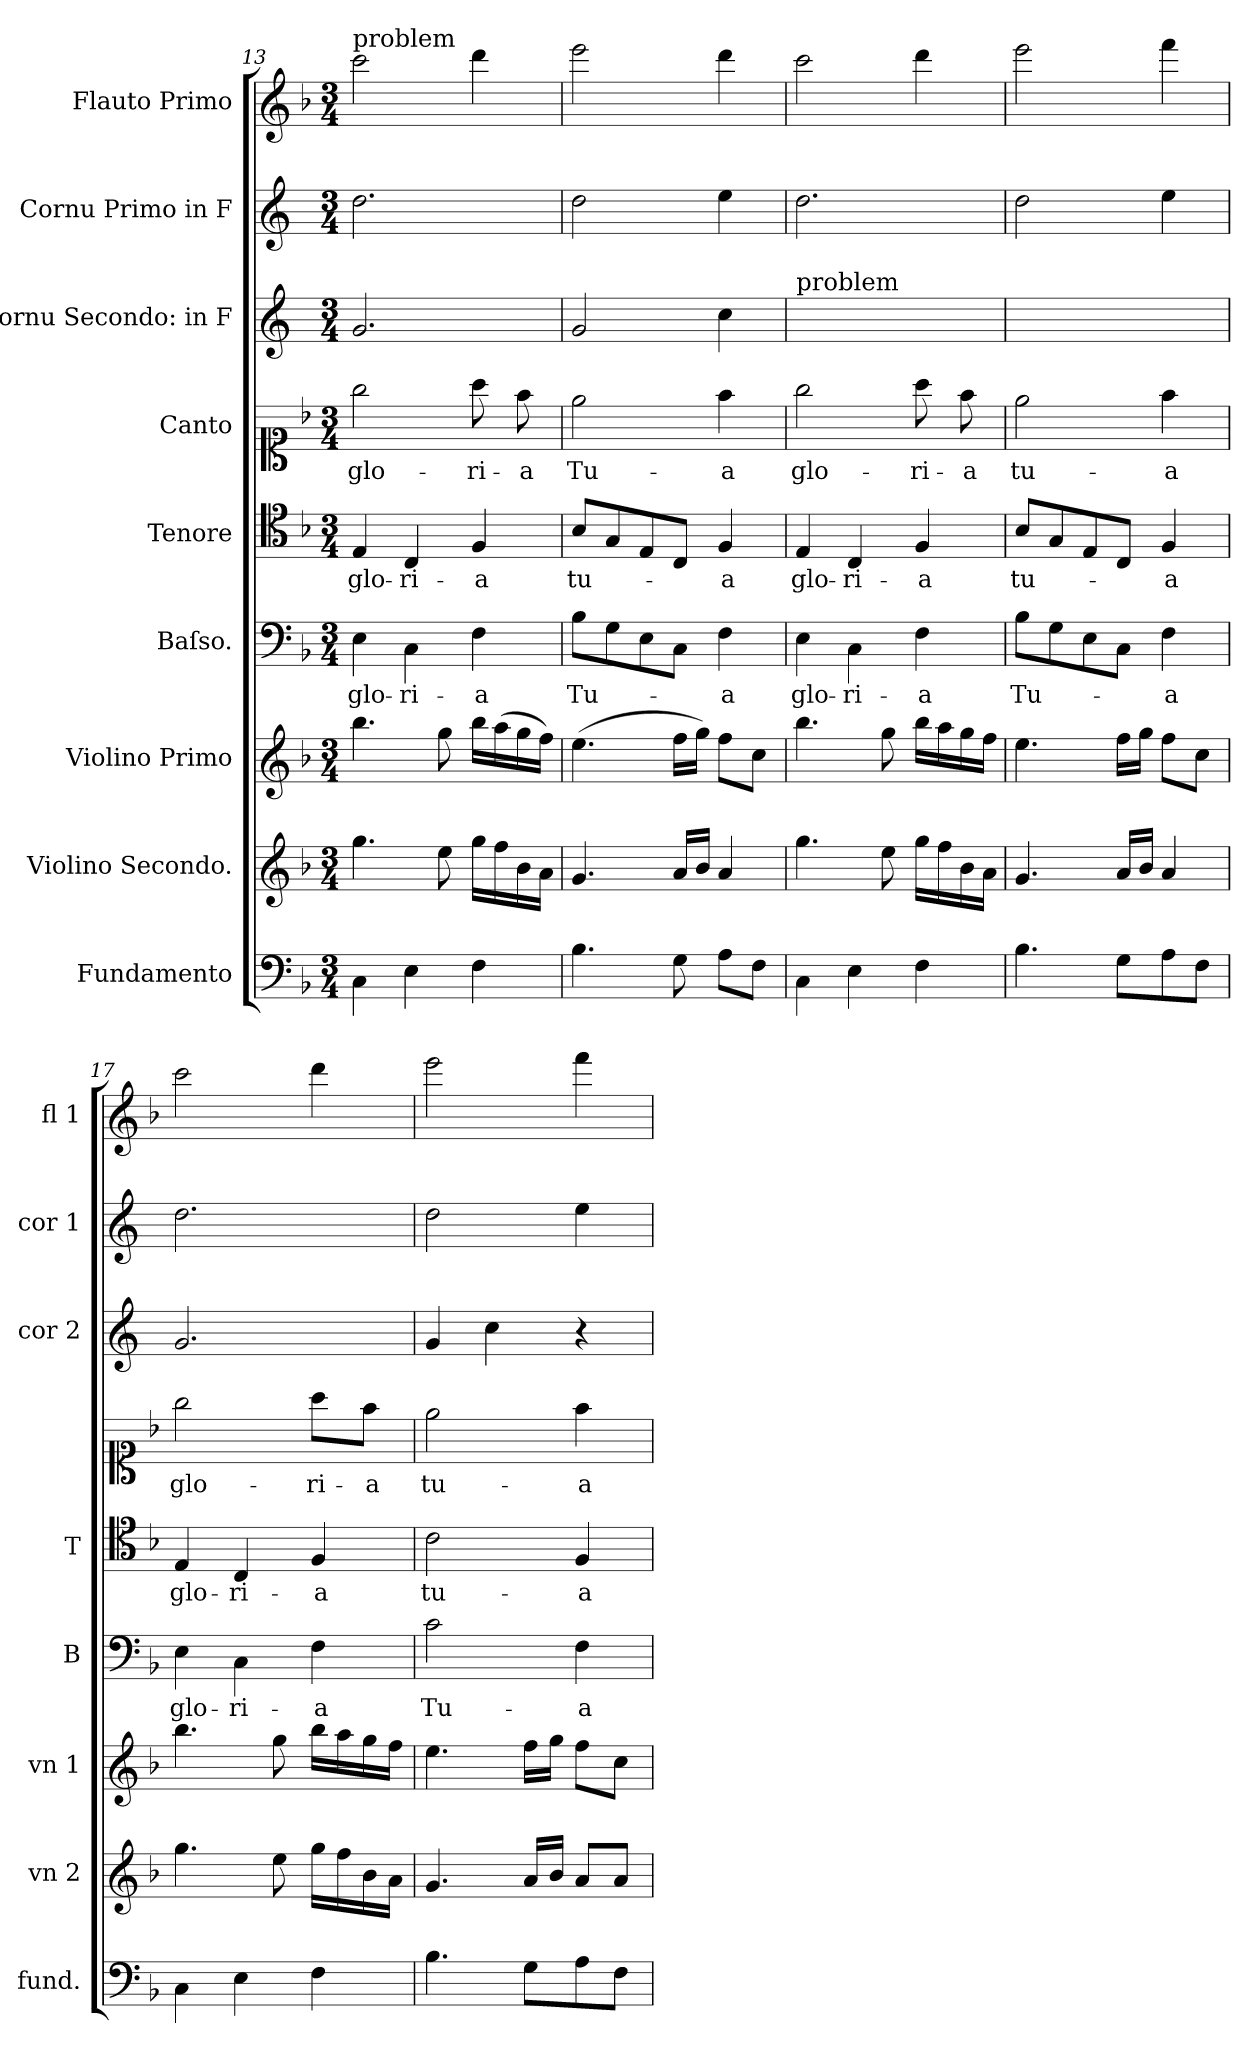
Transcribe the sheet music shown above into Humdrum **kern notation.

**kern	**kern	**kern	**kern	**text	**kern	**text	**kern	**text	**kern	**kern	**kern
*part9	*part8	*part7	*part6	*part6	*part5	*part5	*part4	*part4	*part3	*part2	*part1
*staff9	*staff8	*staff7	*staff6	*staff6	*staff5	*staff5	*staff4	*staff4	*staff3	*staff2	*staff1
*I"Fundamento	*I"Violino Secondo.	*I"Violino Primo	*I"Baſso.	*	*I"Tenore	*	*I"Canto	*	*I"Cornu Secondo: in F	*I"Cornu Primo in F	*I"Flauto Primo
*I'fund.	*I'vn 2	*I'vn 1	*I'B	*	*I'T	*	*	*	*I'cor 2	*I'cor 1	*I'fl 1
*clefF4	*clefG2	*clefG2	*clefF4	*	*clefC4	*	*clefC1	*	*clefG2	*clefG2	*clefG2
*	*	*	*	*	*	*	*	*	*ITrd4c7	*ITrd4c7	*
*k[b-]	*k[b-]	*k[b-]	*k[b-]	*	*k[b-]	*	*k[b-]	*	*k[b-]	*k[b-]	*k[b-]
*F:	*F:	*F:	*F:	*	*F:	*	*F:	*	*	*	*F:
*M3/4	*M3/4	*M3/4	*M3/4	*	*M3/4	*	*M3/4	*	*M3/4	*M3/4	*M3/4
=13	=13	=13	=13	=13	=13	=13	=13	=13	=13	=13	=13
!	!	!	!	!	!	!	!	!	!	!	!LO:TX:a:t=problem
4C\	4.gg\	4.bb-\	4E\	glo-	4E/	glo-	2gg\	glo-	2.c/	2.g\	2ccc\
4E\	.	.	4C\	-ri-	4C/	-ri-	.	.	.	.	.
.	8ee\	8gg\	.	.	.	.	.	.	.	.	.
4F\	16gg\LL	16bb-\LL	4F\	-a	4F/	-a	8aa\	-ri-	.	.	4ddd\
.	16ff\	(16aa\	.	.	.	.	.	.	.	.	.
.	16b-\	16gg\	.	.	.	.	8ff\	-a	.	.	.
.	16a\JJ	16ff\JJ)	.	.	.	.	.	.	.	.	.
=14	=14	=14	=14	=14	=14	=14	=14	=14	=14	=14	=14
4.B-\	4.g/	(4.ee\	8B-\L	Tu-	8B-/L	tu-	2ee\	Tu-	2c/	2g\	2eee\
.	.	.	8G\	.	8G/	.	.	.	.	.	.
.	.	.	8E\	.	8E/	.	.	.	.	.	.
8G\	16a/LL	16ff\LL	8C\J	.	8C/J	.	.	.	.	.	.
.	16b-/JJ	16gg\JJ)	.	.	.	.	.	.	.	.	.
8A\L	4a/	8ff\L	4F\	-a	4F/	-a	4ff\	-a	4f\	4a\	4ddd\
8F\J	.	8cc\J	.	.	.	.	.	.	.	.	.
=15	=15	=15	=15	=15	=15	=15	=15	=15	=15	=15	=15
!	!	!	!	!	!	!	!	!	!LO:TX:a:t=problem	!	!
4C\	4.gg\	4.bb-\	4E\	glo-	4E/	glo-	2gg\	glo-	2.ryy	2.g\	2ccc\
4E\	.	.	4C\	-ri-	4C/	-ri-	.	.	.	.	.
.	8ee\	8gg\	.	.	.	.	.	.	.	.	.
4F\	16gg\LL	16bb-\LL	4F\	-a	4F/	-a	8aa\	-ri-	.	.	4ddd\
.	16ff\	16aa\	.	.	.	.	.	.	.	.	.
.	16b-\	16gg\	.	.	.	.	8ff\	-a	.	.	.
.	16a\JJ	16ff\JJ	.	.	.	.	.	.	.	.	.
=16	=16	=16	=16	=16	=16	=16	=16	=16	=16	=16	=16
4.B-\	4.g/	4.ee\	8B-\L	Tu-	8B-/L	tu-	2ee\	tu-	2.ryy	2g\	2eee\
.	.	.	8G\	.	8G/	.	.	.	.	.	.
.	.	.	8E\	.	8E/	.	.	.	.	.	.
8G\L	16a/LL	16ff\LL	8C\J	.	8C/J	.	.	.	.	.	.
.	16b-/JJ	16gg\JJ	.	.	.	.	.	.	.	.	.
8A\	4a/	8ff\L	4F\	-a	4F/	-a	4ff\	-a	.	4a\	4fff\
8F\J	.	8cc\J	.	.	.	.	.	.	.	.	.
=17	=17	=17	=17	=17	=17	=17	=17	=17	=17	=17	=17
4C\	4.gg\	4.bb-\	4E\	glo-	4E/	glo-	2gg\	glo-	2.c/	2.g\	2ccc\
4E\	.	.	4C\	-ri-	4C/	-ri-	.	.	.	.	.
.	8ee\	8gg\	.	.	.	.	.	.	.	.	.
4F\	16gg\LL	16bb-\LL	4F\	-a	4F/	-a	8aa\L	-ri-	.	.	4ddd\
.	16ff\	16aa\	.	.	.	.	.	.	.	.	.
.	16b-\	16gg\	.	.	.	.	8ff\J	-a	.	.	.
.	16a\JJ	16ff\JJ	.	.	.	.	.	.	.	.	.
=18	=18	=18	=18	=18	=18	=18	=18	=18	=18	=18	=18
4.B-\	4.g/	4.ee\	2c\	Tu-	2c\	tu-	2ee\	tu-	4c/	2g\	2eee\
.	.	.	.	.	.	.	.	.	4f\	.	.
8G\L	16a/LL	16ff\LL	.	.	.	.	.	.	.	.	.
.	16b-/JJ	16gg\JJ	.	.	.	.	.	.	.	.	.
8A\	8a/L	8ff\L	4F\	-a	4F/	-a	4ff\	-a	4r	4a\	4fff\
8F\J	8a/J	8cc\J	.	.	.	.	.	.	.	.	.
=	=	=	=	=	=	=	=	=	=	=	=
*-	*-	*-	*-	*-	*-	*-	*-	*-	*-	*-	*-
